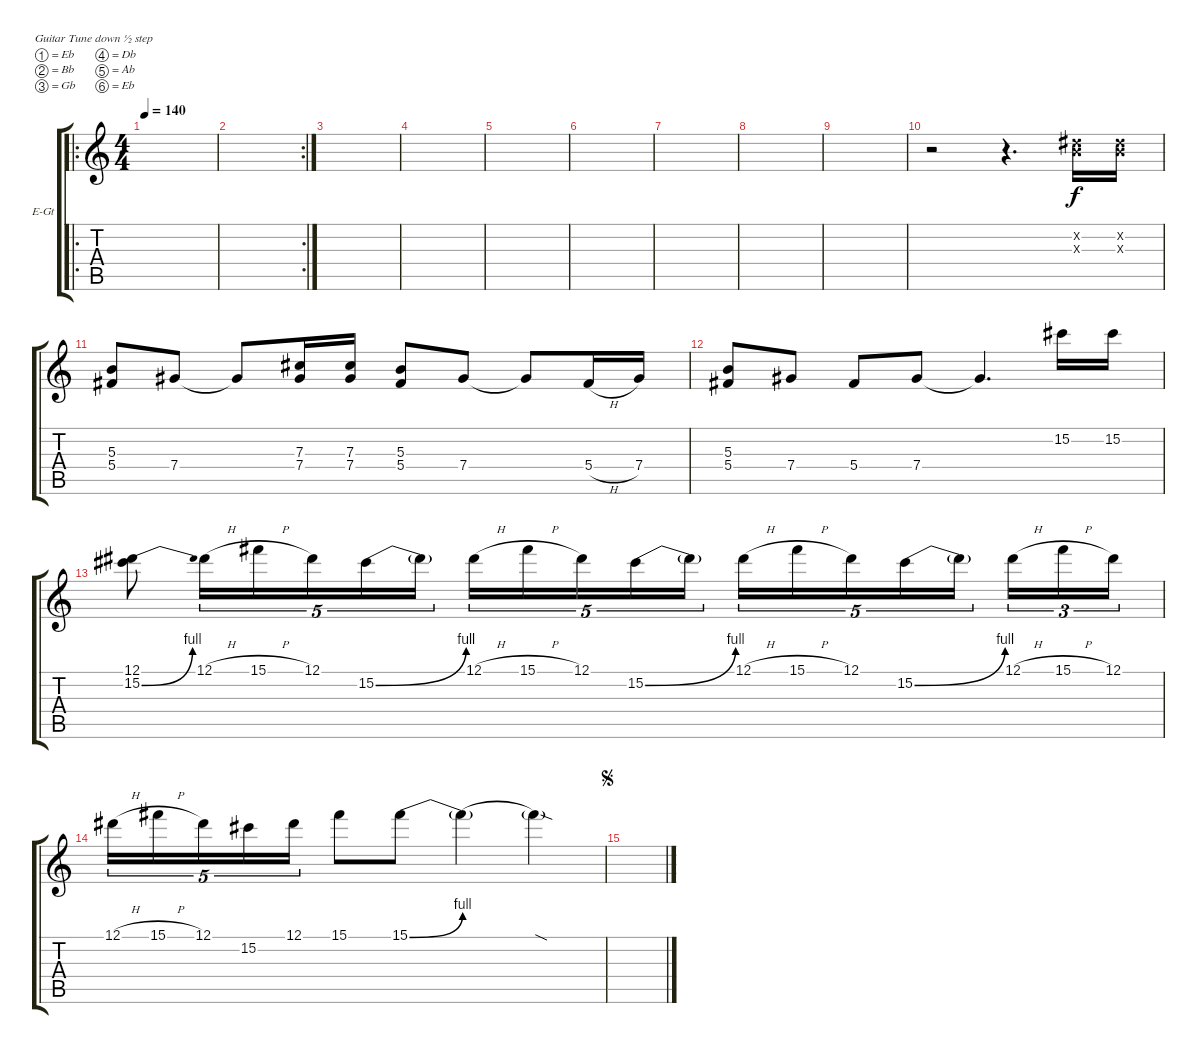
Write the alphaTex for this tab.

\defaultSystemsLayout 4
\bracketExtendMode groupsimilarinstruments
\firstSystemTrackNameOrientation horizontal
\otherSystemsTrackNameOrientation horizontal
\track ("Tracii" "E-Gt") {instrument distortionguitar}
\staff {score tabs}
\tuning (Eb4 Bb3 Gb3 Db3 Ab2 Eb2)
\ro
\ts (4 4)
\tempo 140
\clef g2
\scale
0.487395
\ks c
|
\rc 2
\scale
0.256303 |
\scale
0.256303 |
\scale
0.333333 |
\scale
0.333333 |
\scale
0.333333 |
\scale
0.333333 |
\scale
0.333333 |
\scale
0.333333 |
\scale
0.333333 r.2 r.4{d} (5.3{x} 5.2{x}).16 (5.2{x} 5.3{x}).16 |
\scale
0.333333 (5.3 5.4).8 7.4.8 7.4{t}.8 (7.3 7.4).16 (7.3 7.4).16 (5.3 5.4).8 7.4.8 7.4{t}.8 5.4{h}.16 7.4.16 |
\scale
0.333333 (5.3 5.4).8 7.4.8 5.4.8 7.4.8 7.4{t}.4{d} 15.2.16 15.2.16 |
\scale
0.333333 (15.2{be (bend 0 0 15 4)} 12.1).8 12.1{h}.16{tu (5 4)} 15.1{h}.16{tu (5 4)} 12.1.16{tu (5 4)} 15.2{be (bend 0 0 15 4)}.16{tu (5 4)} 15.2{t}.16{tu (5 4)} 12.1{h}.16{tu (5 4)} 15.1{h}.16{tu (5 4)} 12.1.16{tu (5 4)} 15.2{be (bend 0 0 15 4)}.16{tu (5 4)} 15.2{t}.16{tu (5 4)} 12.1{h}.16{tu (5 4)} 15.1{h}.16{tu (5 4)} 12.1.16{tu (5 4)} 15.2{be (bend 0 0 15 4)}.16{tu (5 4)} 15.2{t}.16{tu (5 4)} 12.1{h}.16{tu (3 2)} 15.1{h}.16{tu (3 2)} 12.1.16{tu (3 2)} |
\scale
0.333333 12.1{h}.16{tu (5 4)} 15.1{h}.16{tu (5 4)} 12.1.16{tu (5 4)} 15.2.16{tu (5 4)} 12.1.16{tu (5 4)} 15.1.8 15.1{be (bend 0 0 15 4)}.8 15.1{be (hold 0 0 60 0) t}.4 15.1{sod t}.4 |
\jump segno
\scale
0.333333 |
\scale
0.333333
